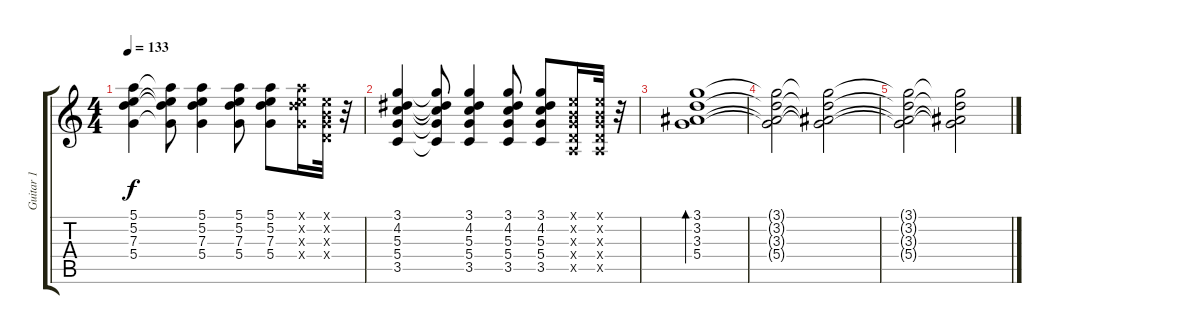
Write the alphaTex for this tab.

\track ("Guitar 1" "Guitar 1") {instrument electricguitarjazz}
\staff {score tabs}
\tuning (E4 B3 G3 D3 A2 E2) {hide}
\ts (4 4)
\tempo 133
\clef g2
\ks c
(5.1 5.2 7.3 5.4).4{dy f} (5.1{t} 5.2{t} 7.3{t} 5.4{t}).8 (5.1 5.2 7.3 5.4).4 (5.1 5.2 7.3 5.4).8 (5.1 5.2 7.3 5.4).8 (5.1{x} 5.2{x} 7.3{x} 5.4{x}).16 (0.1{x} 0.2{x} 0.3{x} 0.4{x}).32 r.32 |
(3.1 4.2 5.3 5.4 3.5).4 (3.1{t} 4.2{t} 5.3{t} 5.4{t} 3.5{t}).8 (3.1 4.2 5.3 5.4 3.5).4 (3.1 4.2 5.3 5.4 3.5).8 (3.1 4.2 5.3 5.4 3.5).8 (0.1{x} 0.2{x} 0.3{x} 0.4{x} 0.5{x}).16 (0.1{x} 0.2{x} 0.3{x} 0.4{x} 0.5{x}).32 r.32 |
(3.1 3.2 3.3 5.4).1{bd 480} |
(3.1{t} 3.2{t} 3.3{t} 5.4{t}).2 (3.1{t} 3.2{t} 3.3{t} 5.4{t}).2 |
(3.1{t} 3.2{t} 3.3{t} 5.4{t}).2 (3.1{t} 3.2{t} 3.3{t} 5.4{t}).2
